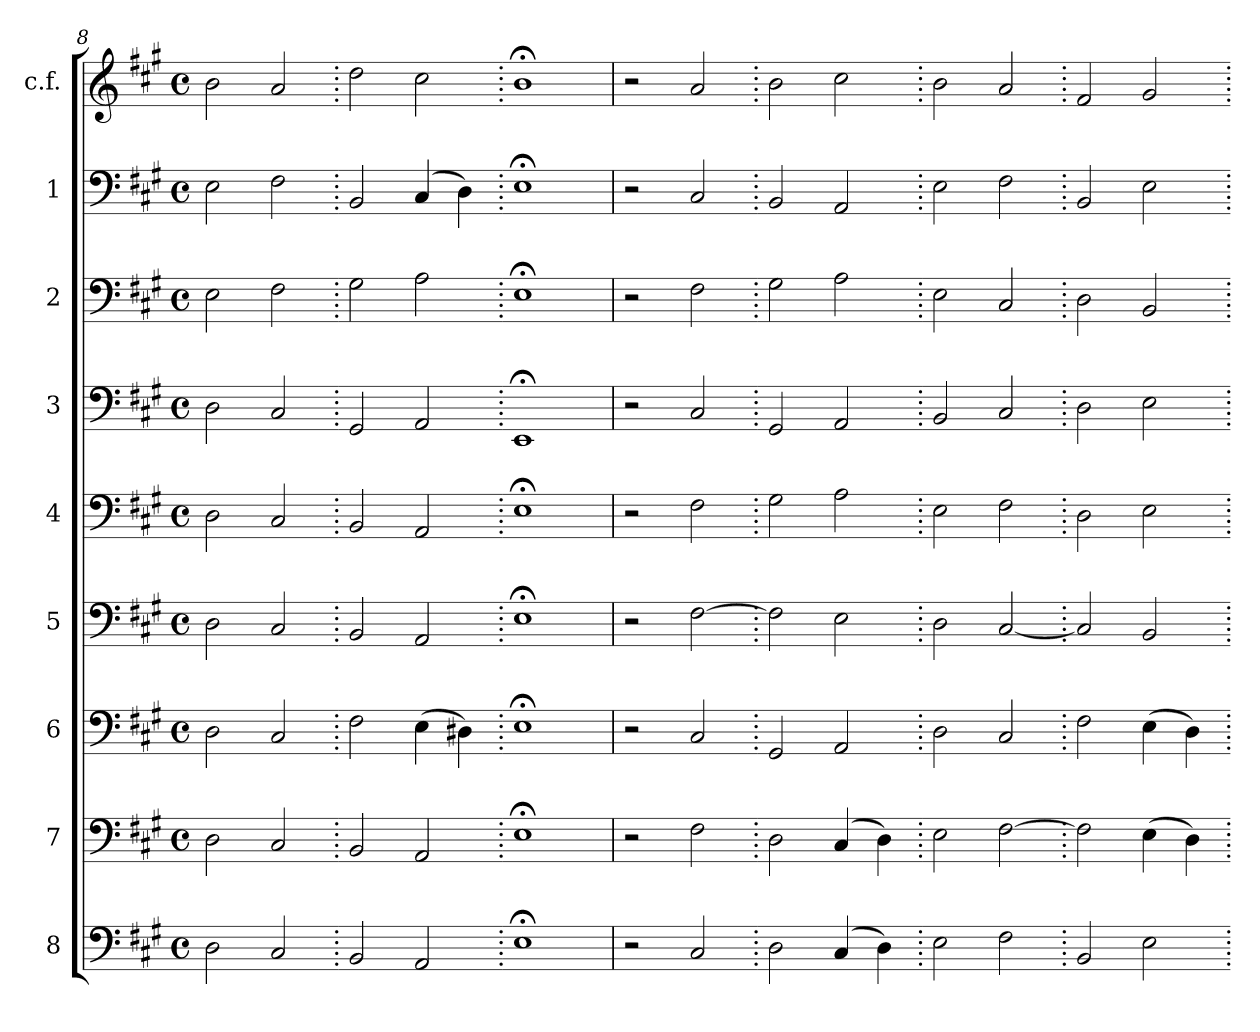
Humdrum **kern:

**kern	**kern	**kern	**kern	**kern	**kern	**kern	**kern	**kern
*part9	*part8	*part7	*part6	*part5	*part4	*part3	*part2	*part1
*staff9	*staff8	*staff7	*staff6	*staff5	*staff4	*staff3	*staff2	*staff1
*I"8	*I"7	*I"6	*I"5	*I"4	*I"3	*I"2	*I"1	*I"c.f.
*clefF4	*clefF4	*clefF4	*clefF4	*clefF4	*clefF4	*clefF4	*clefF4	*clefG2
*k[f#c#g#]	*k[f#c#g#]	*k[f#c#g#]	*k[f#c#g#]	*k[f#c#g#]	*k[f#c#g#]	*k[f#c#g#]	*k[f#c#g#]	*k[f#c#g#]
*M4/4	*M4/4	*M4/4	*M4/4	*M4/4	*M4/4	*M4/4	*M4/4	*M4/4
*met(c)	*met(c)	*met(c)	*met(c)	*met(c)	*met(c)	*met(c)	*met(c)	*met(c)
=8	=8	=8	=8	=8	=8	=8	=8	=8
2D	2D	2D	2D	2D	2D	2E	2E	2b
2C#	2C#	2C#	2C#	2C#	2C#	2F#	2F#	2a
=9.	=9.	=9.	=9.	=9.	=9.	=9.	=9.	=9.
2BB	2BB	2F#	2BB	2BB	2GG#	2G#	2BB	2dd
2AA	2AA	(4E	2AA	2AA	2AA	2A	(4C#	2cc#
.	.	4D#X)	.	.	.	.	4D)	.
=10.	=10.	=10.	=10.	=10.	=10.	=10.	=10.	=10.
1E;<	1E;<	1E;<	1E;<	1E;<	1EE;<	1E;<	1E;<	1b;<
=11	=11	=11	=11	=11	=11	=11	=11	=11
2r	2r	2r	2r	2r	2r	2r	2r	2r
2C#	2F#	2C#	[2F#	2F#	2C#	2F#	2C#	2a
=12.	=12.	=12.	=12.	=12.	=12.	=12.	=12.	=12.
2D	2D	2GG#	2F#]	2G#	2GG#	2G#	2BB	2b
(4C#	(4C#	2AA	2E	2A	2AA	2A	2AA	2cc#
4D)	4D)	.	.	.	.	.	.	.
=13.	=13.	=13.	=13.	=13.	=13.	=13.	=13.	=13.
2E	2E	2D	2D	2E	2BB	2E	2E	2b
2F#	[2F#	2C#	[2C#	2F#	2C#	2C#	2F#	2a
=14.	=14.	=14.	=14.	=14.	=14.	=14.	=14.	=14.
2BB	2F#]	2F#	2C#]	2D	2D	2D	2BB	2f#
2E	(4E	(4E	2BB	2E	2E	2BB	2E	2g#
.	4D)	4D)	.	.	.	.	.	.
=.	=.	=.	=.	=.	=.	=.	=.	=.
*-	*-	*-	*-	*-	*-	*-	*-	*-
